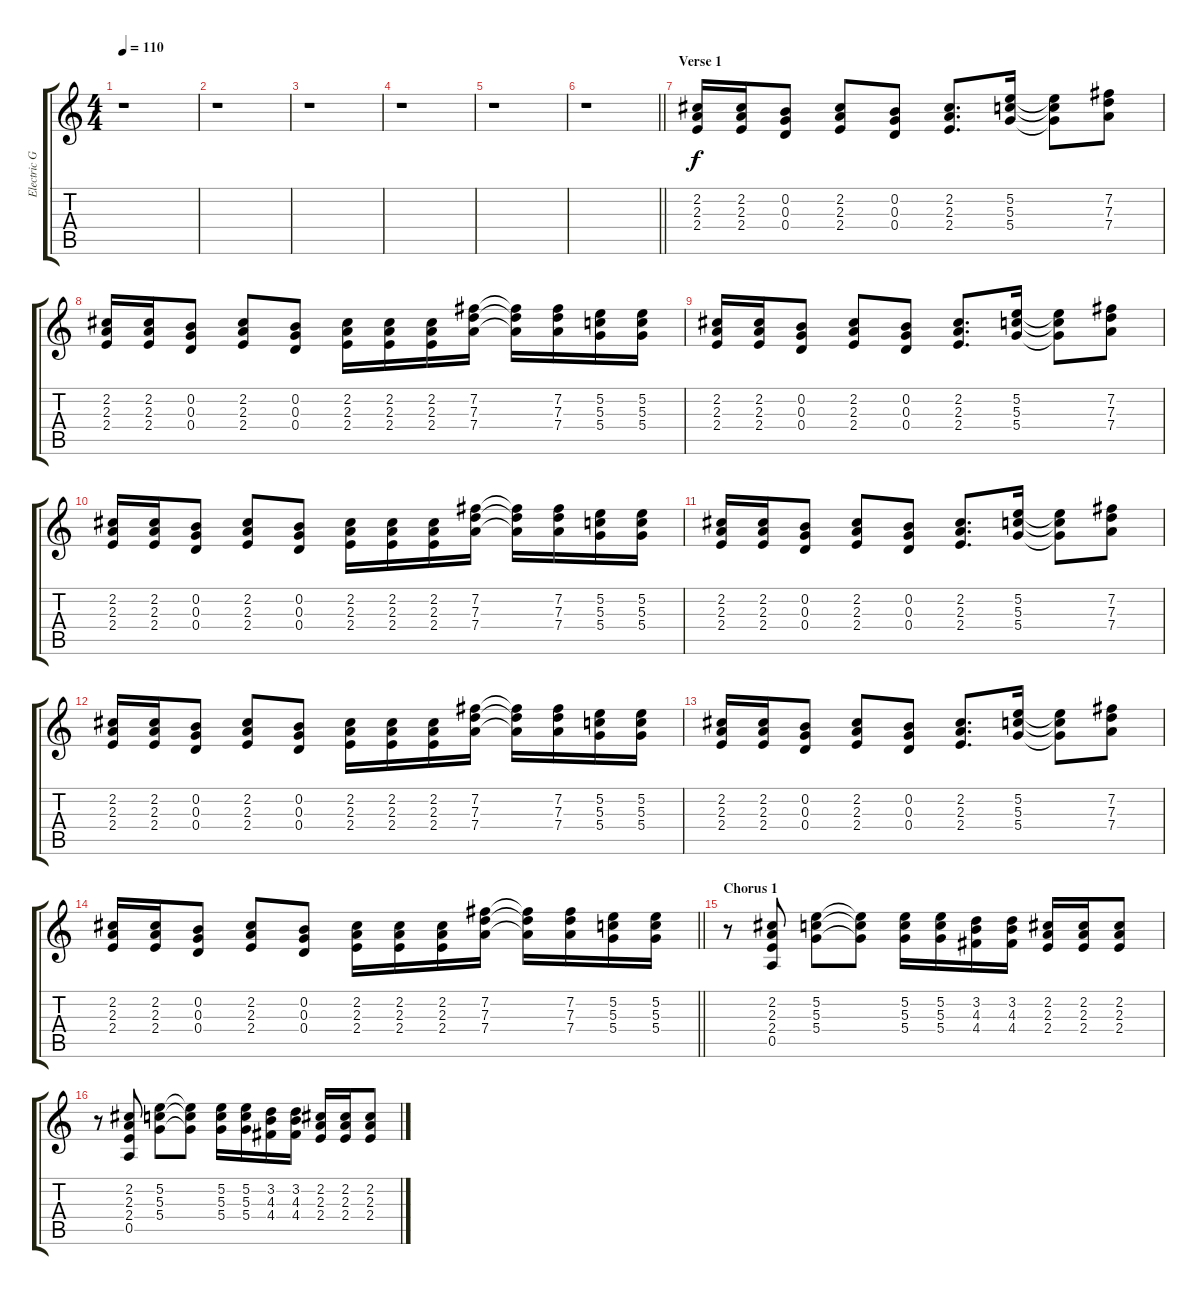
\track ("Electric Guitar IV" "Electric G") {instrument overdrivenguitar}
\staff {score tabs}
\tuning (E4 B3 G3 D3 A2 E2) {hide}
\ts (4 4)
\tempo 110
\clef g2
\ks c
r.1{dy f instrument overdrivenguitar} |
r.1 |
r.1 |
r.1 |
r.1 |
\barLineRight lightlight
r.1 |
\section ("" "Verse 1")
(2.2 2.3 2.4).16 (2.2 2.3 2.4).16 (0.2 0.3 0.4).8 (2.2 2.3 2.4).8 (0.2 0.3 0.4).8 (2.2 2.3 2.4).8{d} (5.2 5.3 5.4).16 (5.2{t} 5.3{t} 5.4{t}).8 (7.2 7.3 7.4).8 |
(2.2 2.3 2.4).16 (2.2 2.3 2.4).16 (0.2 0.3 0.4).8 (2.2 2.3 2.4).8 (0.2 0.3 0.4).8 (2.2 2.3 2.4).16 (2.2 2.3 2.4).16 (2.2 2.3 2.4).16 (7.2 7.3 7.4).16 (7.2{t} 7.3{t} 7.4{t}).16 (7.2 7.3 7.4).16 (5.2 5.3 5.4).16 (5.2 5.3 5.4).16 |
(2.2 2.3 2.4).16 (2.2 2.3 2.4).16 (0.2 0.3 0.4).8 (2.2 2.3 2.4).8 (0.2 0.3 0.4).8 (2.2 2.3 2.4).8{d} (5.2 5.3 5.4).16 (5.2{t} 5.3{t} 5.4{t}).8 (7.2 7.3 7.4).8 |
(2.2 2.3 2.4).16 (2.2 2.3 2.4).16 (0.2 0.3 0.4).8 (2.2 2.3 2.4).8 (0.2 0.3 0.4).8 (2.2 2.3 2.4).16 (2.2 2.3 2.4).16 (2.2 2.3 2.4).16 (7.2 7.3 7.4).16 (7.2{t} 7.3{t} 7.4{t}).16 (7.2 7.3 7.4).16 (5.2 5.3 5.4).16 (5.2 5.3 5.4).16 |
(2.2 2.3 2.4).16 (2.2 2.3 2.4).16 (0.2 0.3 0.4).8 (2.2 2.3 2.4).8 (0.2 0.3 0.4).8 (2.2 2.3 2.4).8{d} (5.2 5.3 5.4).16 (5.2{t} 5.3{t} 5.4{t}).8 (7.2 7.3 7.4).8 |
(2.2 2.3 2.4).16 (2.2 2.3 2.4).16 (0.2 0.3 0.4).8 (2.2 2.3 2.4).8 (0.2 0.3 0.4).8 (2.2 2.3 2.4).16 (2.2 2.3 2.4).16 (2.2 2.3 2.4).16 (7.2 7.3 7.4).16 (7.2{t} 7.3{t} 7.4{t}).16 (7.2 7.3 7.4).16 (5.2 5.3 5.4).16 (5.2 5.3 5.4).16 |
(2.2 2.3 2.4).16 (2.2 2.3 2.4).16 (0.2 0.3 0.4).8 (2.2 2.3 2.4).8 (0.2 0.3 0.4).8 (2.2 2.3 2.4).8{d} (5.2 5.3 5.4).16 (5.2{t} 5.3{t} 5.4{t}).8 (7.2 7.3 7.4).8 |
\barLineRight lightlight
(2.2 2.3 2.4).16 (2.2 2.3 2.4).16 (0.2 0.3 0.4).8 (2.2 2.3 2.4).8 (0.2 0.3 0.4).8 (2.2 2.3 2.4).16 (2.2 2.3 2.4).16 (2.2 2.3 2.4).16 (7.2 7.3 7.4).16 (7.2{t} 7.3{t} 7.4{t}).16 (7.2 7.3 7.4).16 (5.2 5.3 5.4).16 (5.2 5.3 5.4).16 |
\section ("" "Chorus 1")
r.8 (2.2 2.3 2.4 0.5).8 (5.2 5.3 5.4).8 (5.2{t} 5.3{t} 5.4{t}).8 (5.2 5.3 5.4).16 (5.2 5.3 5.4).16 (3.2 4.3 4.4).16 (3.2 4.3 4.4).16 (2.2 2.3 2.4).16 (2.2 2.3 2.4).16 (2.2 2.3 2.4).8 |
r.8 (2.2 2.3 2.4 0.5).8 (5.2 5.3 5.4).8 (5.2{t} 5.3{t} 5.4{t}).8 (5.2 5.3 5.4).16 (5.2 5.3 5.4).16 (3.2 4.3 4.4).16 (3.2 4.3 4.4).16 (2.2 2.3 2.4).16 (2.2 2.3 2.4).16 (2.2 2.3 2.4).8
